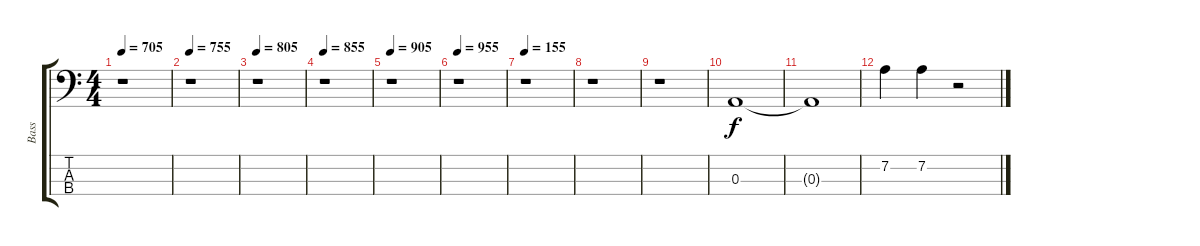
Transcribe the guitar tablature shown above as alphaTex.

\track ("Bass" "Bass") {instrument electricbasspick}
\staff {score tabs}
\tuning (G2 D2 A1 E1) {hide}
\ts (4 4)
\tempo 705
\clef f4
\ks c
r.1{dy f} |
\tempo 755
r.1 |
\tempo 805
r.1 |
\tempo 855
r.1 |
\tempo 905
r.1 |
\tempo 955
r.1 |
\tempo 155
r.1 |
r.1 |
r.1 |
0.3.1{volume 13} |
0.3{t}.1 |
7.2.4 7.2.4 r.2
